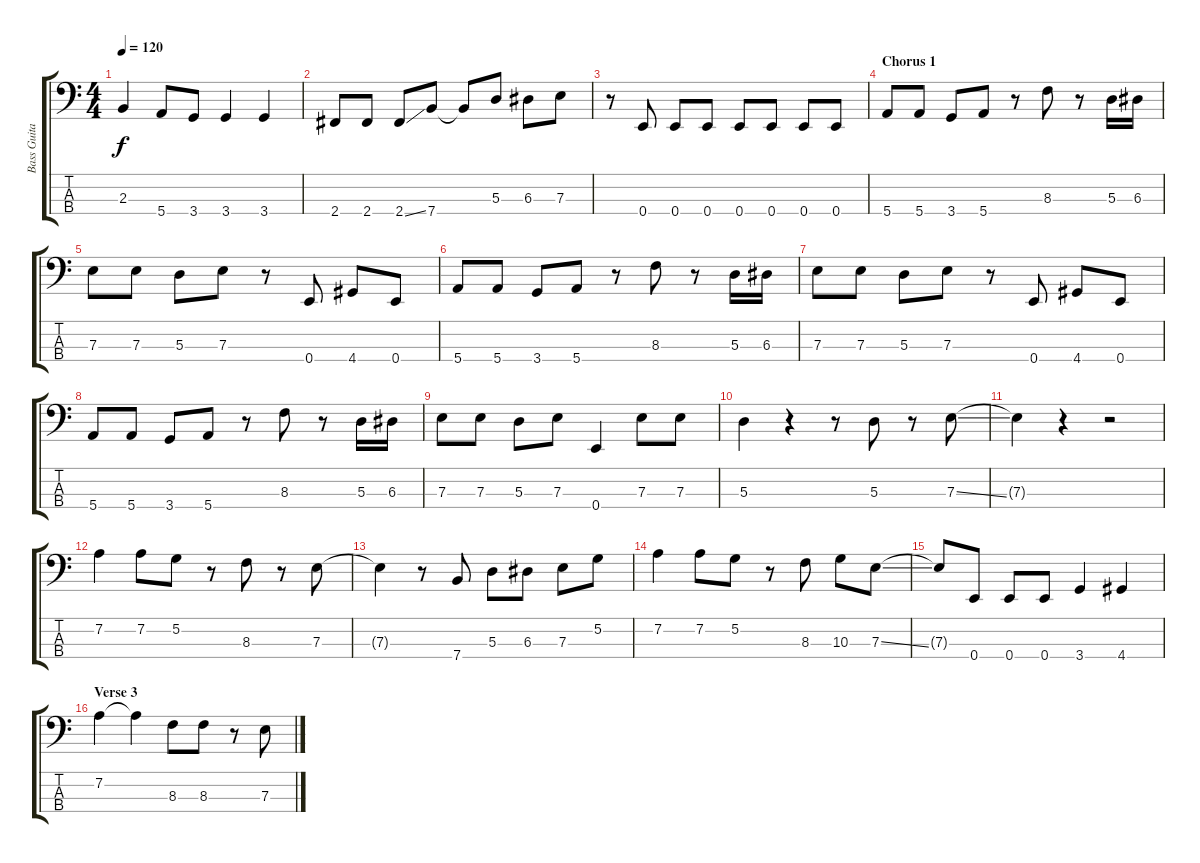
\track ("Bass Guitar" "Bass Guita") {instrument electricbassfinger}
\staff {score tabs}
\tuning (G2 D2 A1 E1) {hide}
\ts (4 4)
\tempo 120
\clef f4
\ks c
2.3{t}.4{dy f} 5.4.8 3.4.8 3.4.4 3.4.4 |
2.4.8 2.4.8 2.4{ss}.8 7.4.8 7.4{t}.8 5.3.8 6.3.8 7.3.8 |
r.8 0.4.8 0.4.8 0.4.8 0.4.8 0.4.8 0.4.8 0.4.8 |
\section ("" "Chorus 1")
5.4.8 5.4.8 3.4.8 5.4.8 r.8 8.3.8 r.8 5.3.16 6.3.16 |
7.3.8 7.3.8 5.3.8 7.3.8 r.8 0.4.8 4.4.8 0.4.8 |
5.4.8 5.4.8 3.4.8 5.4.8 r.8 8.3.8 r.8 5.3.16 6.3.16 |
7.3.8 7.3.8 5.3.8 7.3.8 r.8 0.4.8 4.4.8 0.4.8 |
5.4.8 5.4.8 3.4.8 5.4.8 r.8 8.3.8 r.8 5.3.16 6.3.16 |
7.3.8 7.3.8 5.3.8 7.3.8 0.4.4 7.3.8 7.3.8 |
5.3.4 r.4 r.8 5.3.8 r.8 7.3{ss}.8 |
7.3{t}.4 r.4 r.2 |
7.2.4 7.2.8 5.2.8 r.8 8.3.8 r.8 7.3.8 |
7.3{t}.4 r.8 7.4.8 5.3.8 6.3.8 7.3.8 5.2.8 |
7.2.4 7.2.8 5.2.8 r.8 8.3.8 10.3.8 7.3{ss}.8 |
7.3{t}.8 0.4.8 0.4.8 0.4.8 3.4.4 4.4.4 |
\section ("" "Verse 3")
7.2.4 7.2{t}.4 8.3.8 8.3.8 r.8 7.3.8
